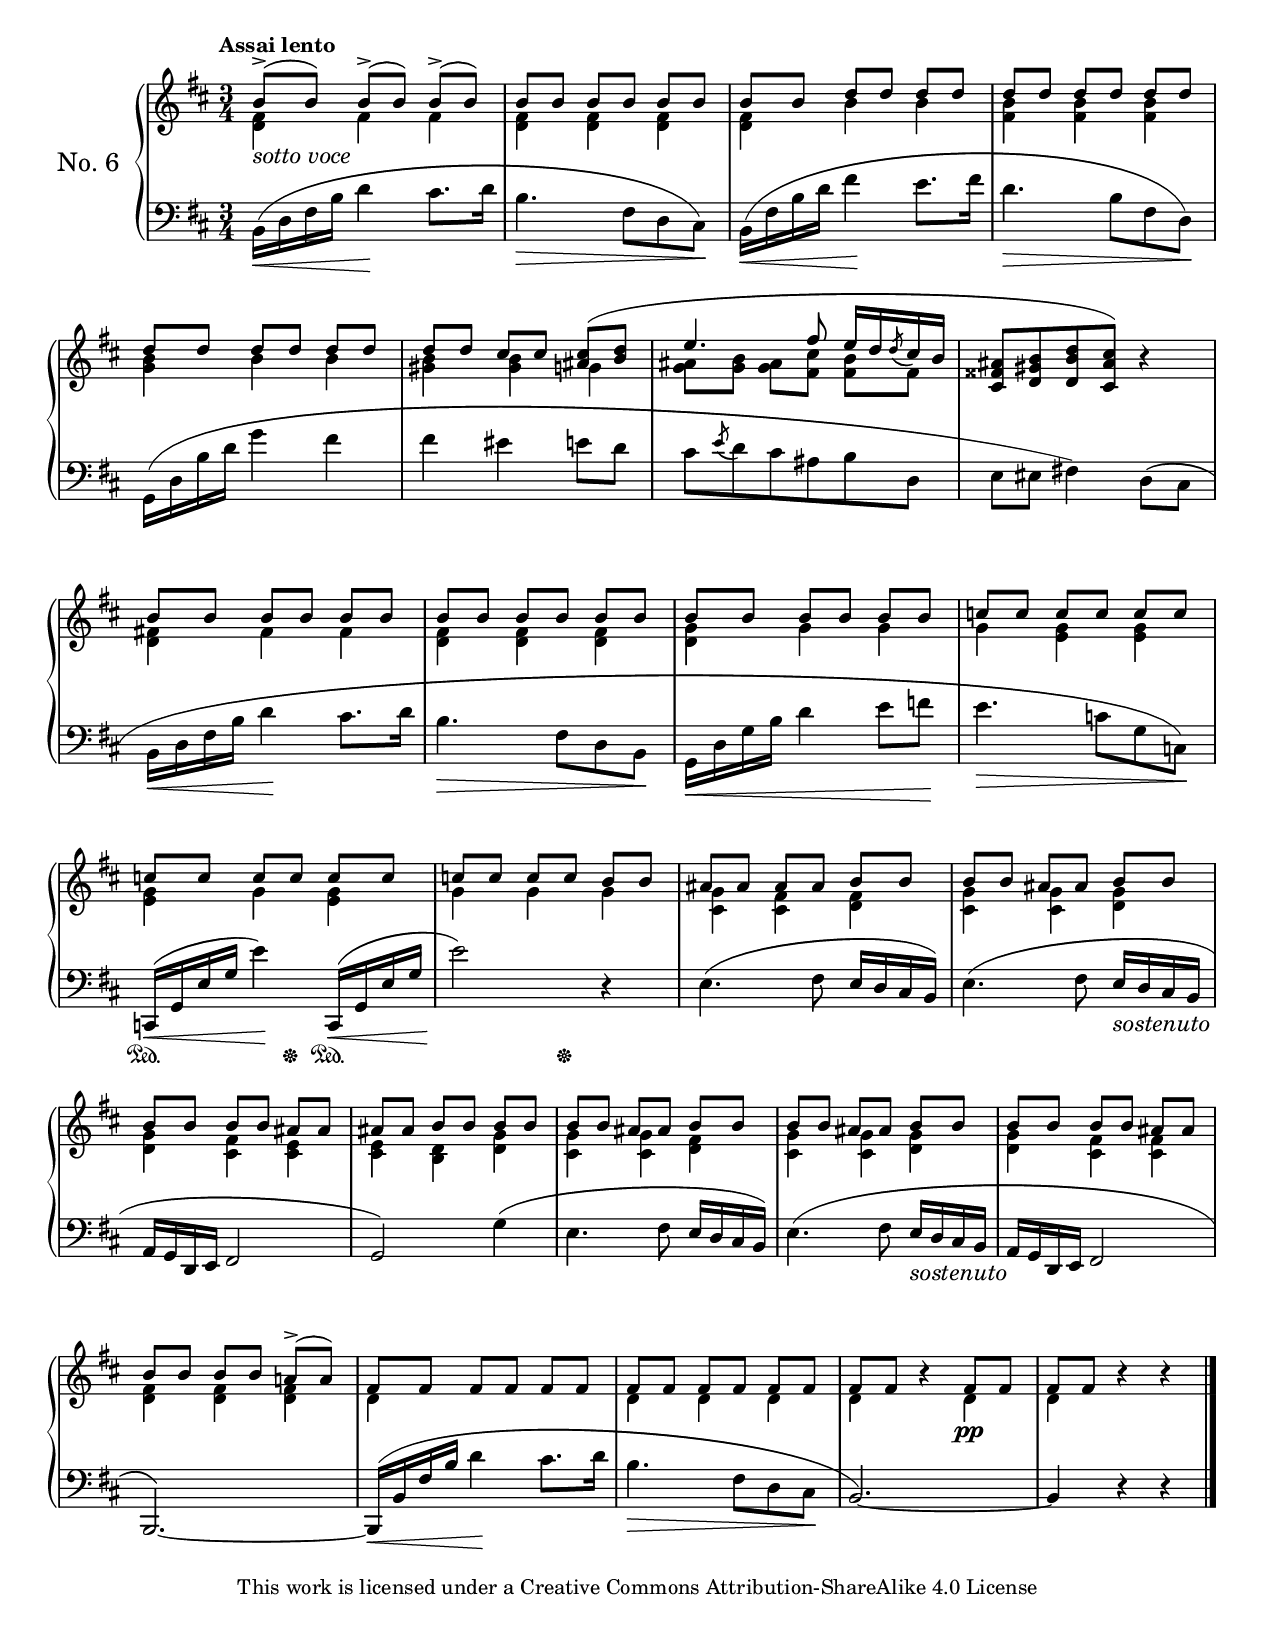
\version "2.24.0"

\include "includes/header-paper.ily"
%...+....1....+....2....+....3....+....4....+....5....+....6....+....7....+....

\version "2.24.0"
\language "english"

\include "global-variables.ily"

%%% Positions and shapes %%%

slurShapeA = \shape #'((0 . 2) (0 . -2) (-20 . -8) (0 . 0)) \etc
slurShapeB = \shape #'(
                        ((0 . 0) (0 . 0) (0 . 0) (0 . 0))
                        ((0 . 0) (0 . 1) (0 . 2) (0 . 3)) 
                      ) \etc
slurShapeC = \shape #'(
                        ((0 . 0) (0 . 0) (0 . 0) (0 . 0))
                        ((0 . 4.75) (0 . 4.5) (0 . 5) (0.5 . 4)) 
                      ) \etc
slurShapeD = \shape #'((0 . 0) (2 . -1) (-1 . -2) (0 . 0)) \etc

%%% Music %%%

global = {
  \time 3/4
  \key b \minor
  \accidentalStyle piano
  \set Timing.beamExceptions = #'()
  \set Timing.baseMoment = #(ly:make-moment 1/8)
  \set Timing.beatStructure = 2,2,2
}

rightHandUpper = \relative {
  \voiceOne
  b'8->( b) b->( b) b->( b) |
  b8 b b b b b |
  b8 b d d d d |
  d8 d d d d d |
  d8 d d d d d | 
  d8 d cs cs <as cs>( <b d> |
  e4. fs8 e16 d \slurDown \acciaccatura { d8 } \slurUp cs16 b |
  <cs, fss as>8[ <d gs b> <d b' d> <cs as' cs>]) b'4\rest |
  
  \barNumberCheck 9
  b8 b b b b b |
  b8 b b b b b |
  b8 b b b b b |
  c8 c c c c c |
  c8 c c c c c |
  c8 c c c b b |
  as8 as as as b b |
  b8 b as as b b|
  
  \barNumberCheck 17
  b8 b b b as as |
  as8 as b b b b |
  b8 b as as b b |
  b8 b as as b b |
  b8 b b b as as |
  b8 b b b a->( a) |
  fs8 fs fs fs fs fs |
  fs8 fs fs fs fs fs |
  fs8 fs b4\rest fs8 fs |
  fs8 fs b4\rest b\rest |
}

rightHandLower = \relative {
  \voiceTwo
  <d' fs>4 fs fs |
  <d fs>4 q q |
  <d fs>4 b' b |
  <fs b>4 q q |
  <g b>4 b b |
  <gs b>4 q g |
  <g as>8 <g b> <g as> <fs cs'> <fs b> fs |
  s2. |
  
  \barNumberCheck 9
  <d fs>4 fs fs |
  <d fs>4 q q |
  <d g>4 g g |
  g4 <e g> q |
  <e g>4 g <e g> |
  g4 g g |
  <cs, g'>4 <cs fs> <d fs> |
  <cs g'>4 q <d g> |
  
  \barNumberCheck 17
  <d g>4 <cs fs> <cs e> |
  <cs e>4 <b d> <d g> |
  <cs g'>4 q <d fs> |
  <cs g'>4 q <d g> |
  <d g>4 <cs fs> q |
  <d fs>4 q q |
  d4 s2 |
  d4 d d |
  
  \barNumberCheck 25
  d4 s d |
  d4 s2 |
}

rightHand = <<
  \clef treble
  \global
  \set Score.tempoHideNote = ##t 
  \tempo "Assai lento" 4 = 40
  \new Voice \rightHandUpper
  \new Voice \rightHandLower
>>

leftHand = \relative {
  \clef bass
  \global
  b,16(\< d fs b d4\! cs8. d16 |
  b4.\> fs8[ d cs])\! |
  b16(\< fs' b d fs4\! e8. fs16 |
  d4.\> b8[ fs d])\! |
  g,16-\slurShapeA ( d' b' d g4 fs |
  fs4 es e8 d |
  cs8[ \acciaccatura { e8 } d8 cs as b d,] |
  e8 es fs4) \stemDown d8( cs \stemNeutral |
  
  \barNumberCheck 9
  b16\< d fs b d4\! cs8. d16 |
  b4.\> fs8[ d b]\! |
  g16\< d' g b d4 e8 f\! |
  e4.\> c8[ g c,])\! |
  c,16(\< g' e' g e'4)\! c,,16(\< g' e' g |
  e'2)\! r4 |
  e,4.( fs8 e16 d cs b) |
  e4.-\slurShapeB ( fs8 e16_\sostenutom d cs b |
  
  \barNumberCheck 17
  a16 g d e fs2 |
  g2) g'4( |
  e4. fs8 e16 d cs b) |
  e4.-\slurShapeC ( fs8 e16_\sostenutom d cs b |
  a16 g d e fs2 |
  b,2.)~ |
  b16-\slurShapeD (\< b' fs' b d4\! cs8. d16 |
  b4.\> fs8[ d cs]\! |
  
  \barNumberCheck 25
  b2.)~ |
  b4 r r |
  \bar "|."
}

dynamics = {
  \override TextScript.Y-offset = -0.5
  \tag layout { s2.^\sottoVoce | }
  \tag midi   { s2.\p | }
  s2. * 7 |
  
  \barNumberCheck 9
  s2. * 6 |
  \tag layout { s2. }
  \tag midi   { s2.\p }
  s2. |
  
  \barNumberCheck 17
  s2. * 8 |
  
  \barNumberCheck 25
  s2 s4\pp |
  s2. |
}

pedal = {
  s2. * 8 |
  
  \barNumberCheck 9
  s2. * 4 |
  s4.\sustainOn s8\sustainOff s4\sustainOn |
  s4. s8\sustainOff s4 |
}

preludeSixMusic = \score { 
  \keepWithTag #'layout
  \new PianoStaff \with { 
    instrumentName = \markup \huge "No. 6"
  } <<
    \new Staff = "upper" \rightHand
    \new Dynamics \dynamics
    \new Staff = "lower" \leftHand
    \new Dynamics = "pedal" \pedal
  >>
  \layout {}
}

preludeSixMidi = \book {
  \bookOutputName "prelude-op28-no6"
  \score { 
    \keepWithTag #'midi
    <<
      \new Staff = "upper" << \rightHand \dynamics \pedal >>
      \new Staff = "lower" << \leftHand \dynamics \pedal >>
    >>
    \midi {}
  }
}


\preludeSixMusic
\preludeSixMidi
